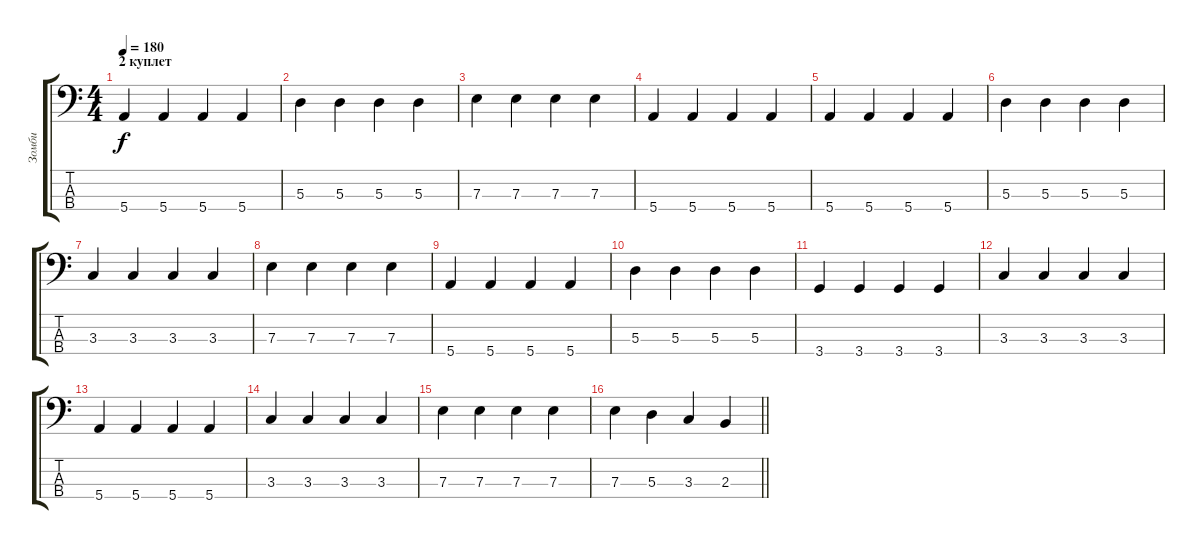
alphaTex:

\track ("Зомби" "Зомби") {instrument electricbasspick}
\staff {score tabs}
\tuning (G2 D2 A1 E1) {hide}
\ts (4 4)
\section ("" "2 куплет")
\tempo 180
\clef f4
\ks c
5.4.4{dy f} 5.4.4 5.4.4 5.4.4 |
5.3.4 5.3.4 5.3.4 5.3.4 |
7.3.4 7.3.4 7.3.4 7.3.4 |
5.4.4 5.4.4 5.4.4 5.4.4 |
5.4.4 5.4.4 5.4.4 5.4.4 |
5.3.4 5.3.4 5.3.4 5.3.4 |
3.3.4 3.3.4 3.3.4 3.3.4 |
7.3.4 7.3.4 7.3.4 7.3.4 |
5.4.4 5.4.4 5.4.4 5.4.4 |
5.3.4 5.3.4 5.3.4 5.3.4 |
3.4.4 3.4.4 3.4.4 3.4.4 |
3.3.4 3.3.4 3.3.4 3.3.4 |
5.4.4 5.4.4 5.4.4 5.4.4 |
3.3.4 3.3.4 3.3.4 3.3.4 |
7.3.4 7.3.4 7.3.4 7.3.4 |
\barLineRight lightlight
7.3.4 5.3.4 3.3.4 2.3.4
